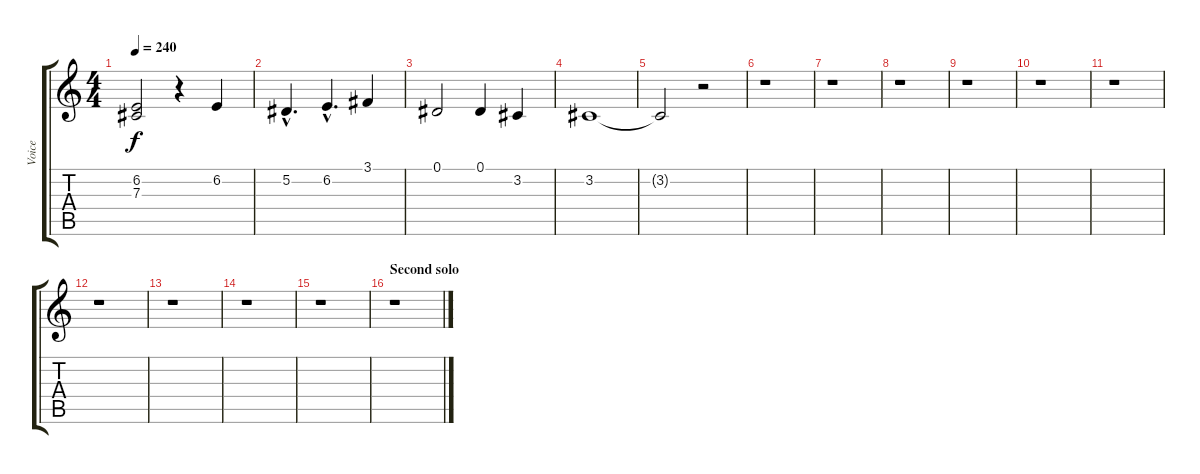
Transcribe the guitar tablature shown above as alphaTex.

\track ("Voice" "Voice") {instrument drawbarorgan}
\staff {score tabs}
\tuning (Eb4 Bb3 Gb3 Db3 Ab2 Eb2) {hide}
\ts (4 4)
\tempo 240
\clef g2
\ks c
(6.2 7.3).2{dy f} r.4 6.2.4 |
5.2{hac}.4{d} 6.2{hac}.4{d} 3.1.4 |
0.1.2 0.1.4 3.2.4 |
3.2.1 |
3.2{t}.2 r.2 |
r.1 |
r.1 |
r.1 |
r.1 |
r.1 |
r.1 |
r.1 |
r.1 |
r.1 |
r.1 |
\section ("" "Second solo")
r.1
